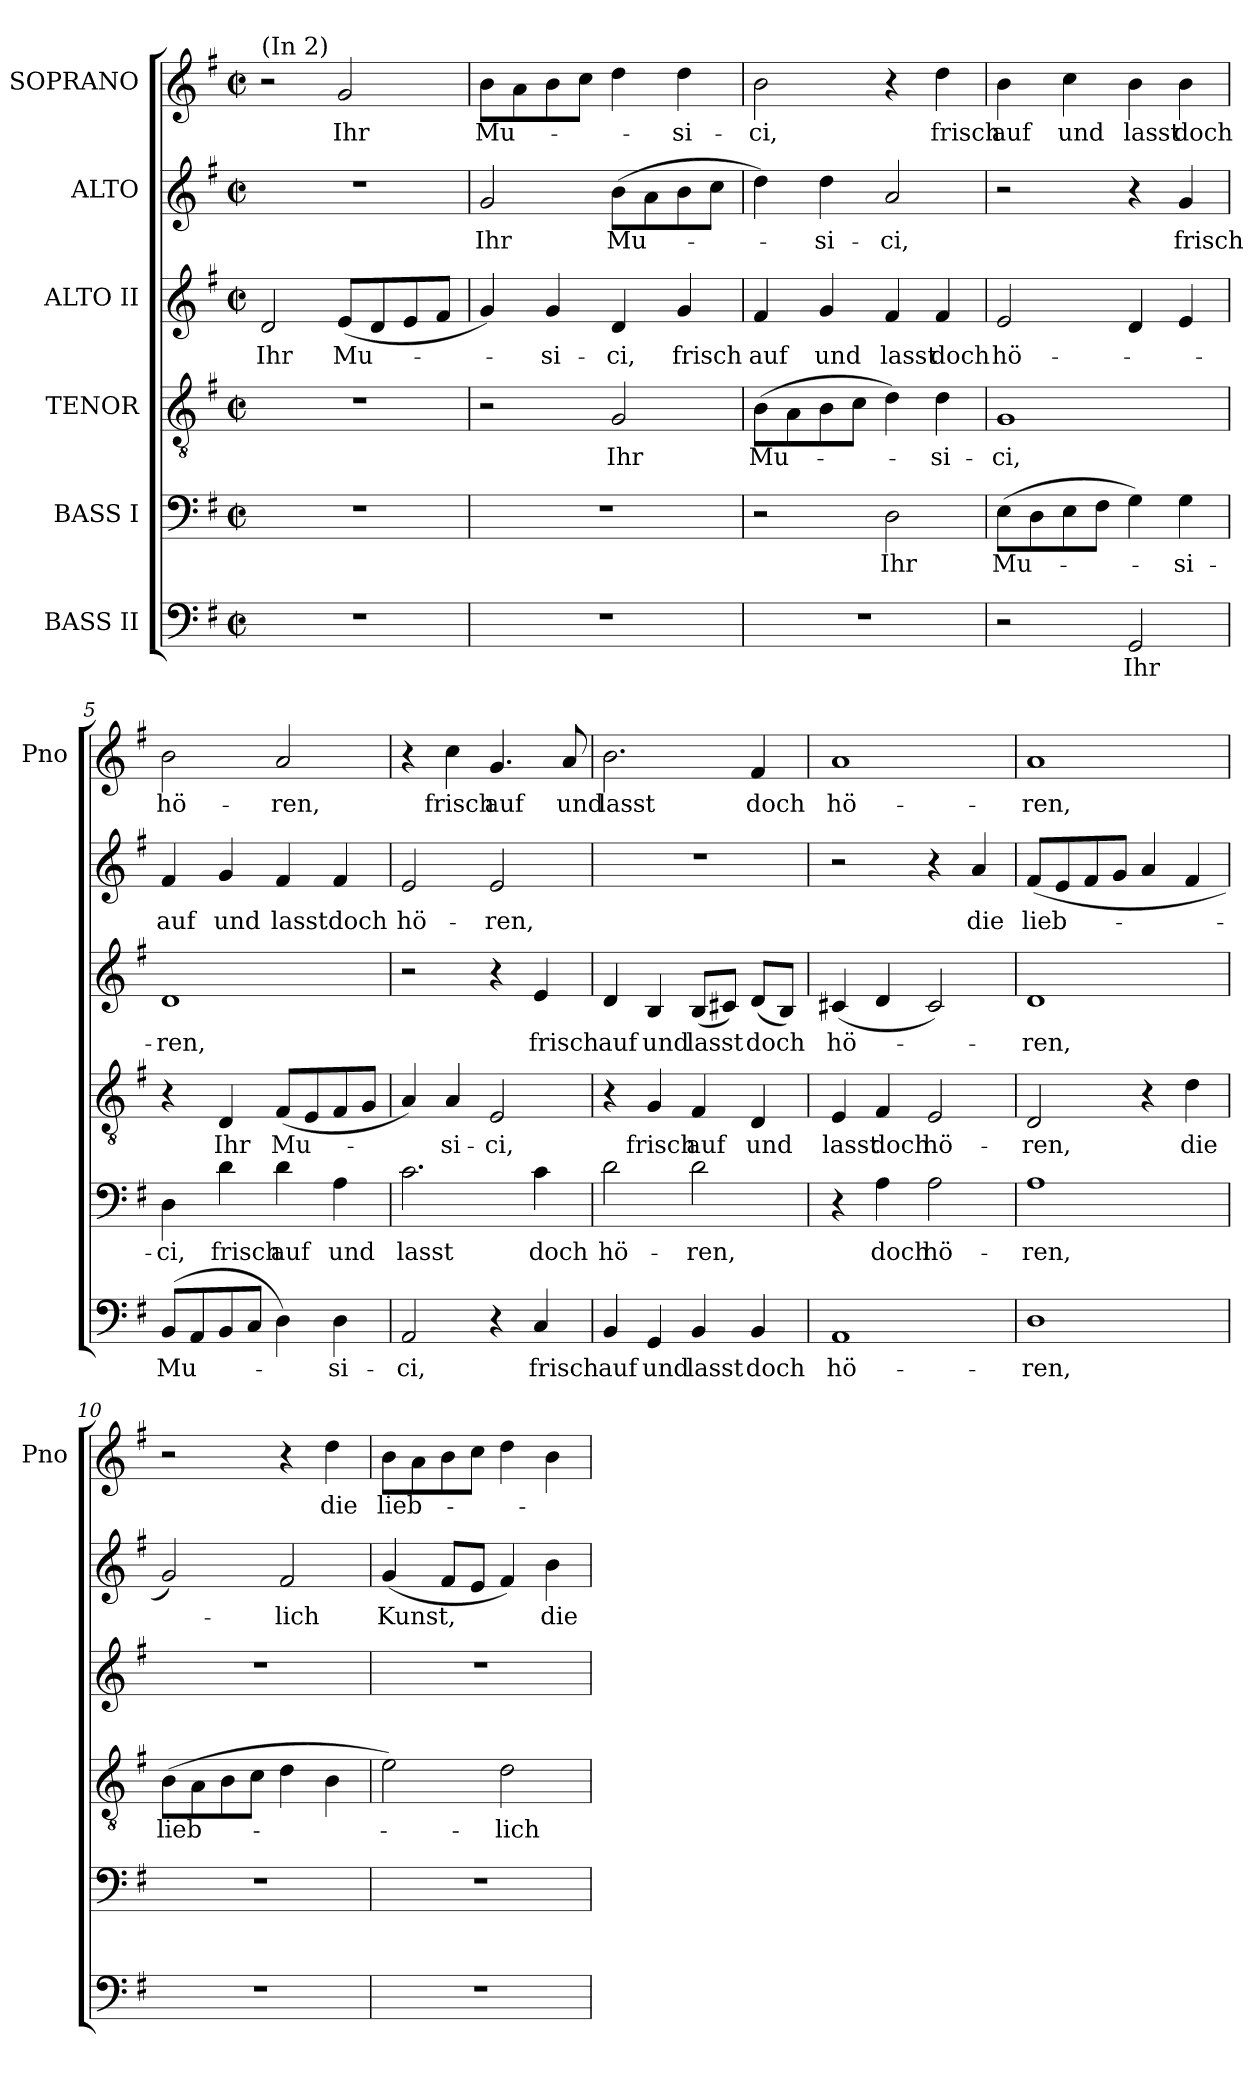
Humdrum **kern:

**kern	**text	**kern	**text	**kern	**text	**kern	**text	**kern	**text	**kern	**text
*part6	*part6	*part5	*part5	*part4	*part4	*part3	*part3	*part2	*part2	*part1	*part1
*staff6	*staff6	*staff5	*staff5	*staff4	*staff4	*staff3	*staff3	*staff2	*staff2	*staff1	*staff1
*I"BASS II	*	*I"BASS I	*	*I"TENOR	*	*I"ALTO II	*	*I"ALTO	*	*I"SOPRANO	*
*	*	*	*	*	*	*	*	*	*	*I'Pno	*
*clefF4	*	*clefF4	*	*clefGv2	*	*clefG2	*	*clefG2	*	*clefG2	*
*k[f#]	*	*k[f#]	*	*k[f#]	*	*k[f#]	*	*k[f#]	*	*k[f#]	*
*G:	*	*G:	*	*G:	*	*G:	*	*G:	*	*G:	*
*M2/2	*	*M2/2	*	*M2/2	*	*M2/2	*	*M2/2	*	*M2/2	*
*met(c|)	*	*met(c|)	*	*met(c|)	*	*met(c|)	*	*met(c|)	*	*met(c|)	*
=1	=1	=1	=1	=1	=1	=1	=1	=1	=1	=1	=1
!	!	!	!	!	!	!	!	!	!	!LO:TX:a:t=(In 2)	!
1r	.	1r	.	1r	.	2d/	Ihr	1r	.	2r	.
.	.	.	.	.	.	(8e/L	Mu-	.	.	2g/	Ihr
.	.	.	.	.	.	8d/	.	.	.	.	.
.	.	.	.	.	.	8e/	.	.	.	.	.
.	.	.	.	.	.	8f#/J	.	.	.	.	.
=2	=2	=2	=2	=2	=2	=2	=2	=2	=2	=2	=2
1r	.	1r	.	2r	.	4g/)	.	2g/	Ihr	8b\L	Mu-
.	.	.	.	.	.	.	.	.	.	8a\	.
.	.	.	.	.	.	4g/	-si-	.	.	8b\	.
.	.	.	.	.	.	.	.	.	.	8cc\J	.
.	.	.	.	2G/	Ihr	4d/	-ci,	(8b\L	Mu-	4dd\	.
.	.	.	.	.	.	.	.	8a\	.	.	.
.	.	.	.	.	.	4g/	frisch	8b\	.	4dd\	-si-
.	.	.	.	.	.	.	.	8cc\J	.	.	.
=3	=3	=3	=3	=3	=3	=3	=3	=3	=3	=3	=3
1r	.	2r	.	(8B\L	Mu-	4f#/	auf	4dd\)	.	2b\	-ci,
.	.	.	.	8A\	.	.	.	.	.	.	.
.	.	.	.	8B\	.	4g/	und	4dd\	-si-	.	.
.	.	.	.	8c\J	.	.	.	.	.	.	.
.	.	2D\	Ihr	4d\)	.	4f#/	lasst	2a/	-ci,	4r	.
.	.	.	.	4d\	-si-	4f#/	doch	.	.	4dd\	frisch
=4	=4	=4	=4	=4	=4	=4	=4	=4	=4	=4	=4
2r	.	(8E\L	Mu-	1G	-ci,	2e/	hö-	2r	.	4b\	auf
.	.	8D\	.	.	.	.	.	.	.	.	.
.	.	8E\	.	.	.	.	.	.	.	4cc\	und
.	.	8F#\J	.	.	.	.	.	.	.	.	.
2GG/	Ihr	4G\)	.	.	.	4d/	.	4r	.	4b\	lasst
.	.	4G\	-si-	.	.	4e/	.	4g/	frisch	4b\	doch
!!LO:LB:g=z
=5	=5	=5	=5	=5	=5	=5	=5	=5	=5	=5	=5
(8BB/L	Mu-	4D\	-ci,	4r	.	1d	-ren,	4f#/	auf	2b\	hö-
8AA/	.	.	.	.	.	.	.	.	.	.	.
8BB/	.	4d\	frisch	4D/	Ihr	.	.	4g/	und	.	.
8C/J	.	.	.	.	.	.	.	.	.	.	.
4D\)	.	4d\	auf	(8F#/L	Mu-	.	.	4f#/	lasst	2a/	-ren,
.	.	.	.	8E/	.	.	.	.	.	.	.
4D\	-si-	4A\	und	8F#/	.	.	.	4f#/	doch	.	.
.	.	.	.	8G/J	.	.	.	.	.	.	.
=6	=6	=6	=6	=6	=6	=6	=6	=6	=6	=6	=6
2AA/	-­ci,	2.c\	lasst	4A/)	-­	2r	.	2e/	hö-	4r	.
.	.	.	.	4A/	si-	.	.	.	.	4cc\	frisch
4r	.	.	.	2E/	-ci,	4r	.	2e/	-ren,	4.g/	auf
4C/	frisch	4c\	doch	.	.	4e/	frisch	.	.	.	.
.	.	.	.	.	.	.	.	.	.	8a/	und
=7	=7	=7	=7	=7	=7	=7	=7	=7	=7	=7	=7
4BB/	auf	2d\	hö-	4r	.	4d/	auf	1r	.	2.b\	lasst
4GG/	und	.	.	4G/	frisch	4B/	und	.	.	.	.
4BB/	lasst	2d\	-ren,	4F#/	auf	(8B/L	lasst	.	.	.	.
.	.	.	.	.	.	8c#X/J)	.	.	.	.	.
4BB/	doch	.	.	4D/	und	(8d/L	doch	.	.	4f#/	doch
.	.	.	.	.	.	8B/J)	.	.	.	.	.
=8	=8	=8	=8	=8	=8	=8	=8	=8	=8	=8	=8
1AA	hö-	4r	.	4E/	lasst	(4c#X/	hö-	2r	.	1a	hö-
.	.	4A\	doch	4F#/	doch	4d/	.	.	.	.	.
.	.	2A\	hö-	2E/	hö-	2c#/)	.	4r	.	.	.
.	.	.	.	.	.	.	.	4a/	die	.	.
=9	=9	=9	=9	=9	=9	=9	=9	=9	=9	=9	=9
1D	-ren,	1A	-ren,	2D/	-ren,	1d	-ren,	(8f#/L	lieb-	1a	-ren,
.	.	.	.	.	.	.	.	8e/	.	.	.
.	.	.	.	.	.	.	.	8f#/	.	.	.
.	.	.	.	.	.	.	.	8g/J	.	.	.
.	.	.	.	4r	.	.	.	4a/	.	.	.
.	.	.	.	4d\	die	.	.	4f#/	-­-	.	.
!!LO:PB:g=z
=10	=10	=10	=10	=10	=10	=10	=10	=10	=10	=10	=10
1r	.	1r	.	(8B\L	lieb-	1r	.	2g/)	.	2r	.
.	.	.	.	8A\	.	.	.	.	.	.	.
.	.	.	.	8B\	.	.	.	.	.	.	.
.	.	.	.	8c\J	.	.	.	.	.	.	.
.	.	.	.	4d\	.	.	.	2f#/	-lich	4r	.
.	.	.	.	4B\	-­-	.	.	.	.	4dd\	die
=11	=11	=11	=11	=11	=11	=11	=11	=11	=11	=11	=11
1r	.	1r	.	2e\)	.	1r	.	(4g/	Kunst,	8b\L	lieb-
.	.	.	.	.	.	.	.	.	.	8a\	.
.	.	.	.	.	.	.	.	8f#/L	.	8b\	.
.	.	.	.	.	.	.	.	8e/J	.	8cc\J	.
.	.	.	.	2d\	-lich	.	.	4f#/)	.	4dd\	.
.	.	.	.	.	.	.	.	4b\	die	4b\	.
=	=	=	=	=	=	=	=	=	=	=	=
*-	*-	*-	*-	*-	*-	*-	*-	*-	*-	*-	*-
